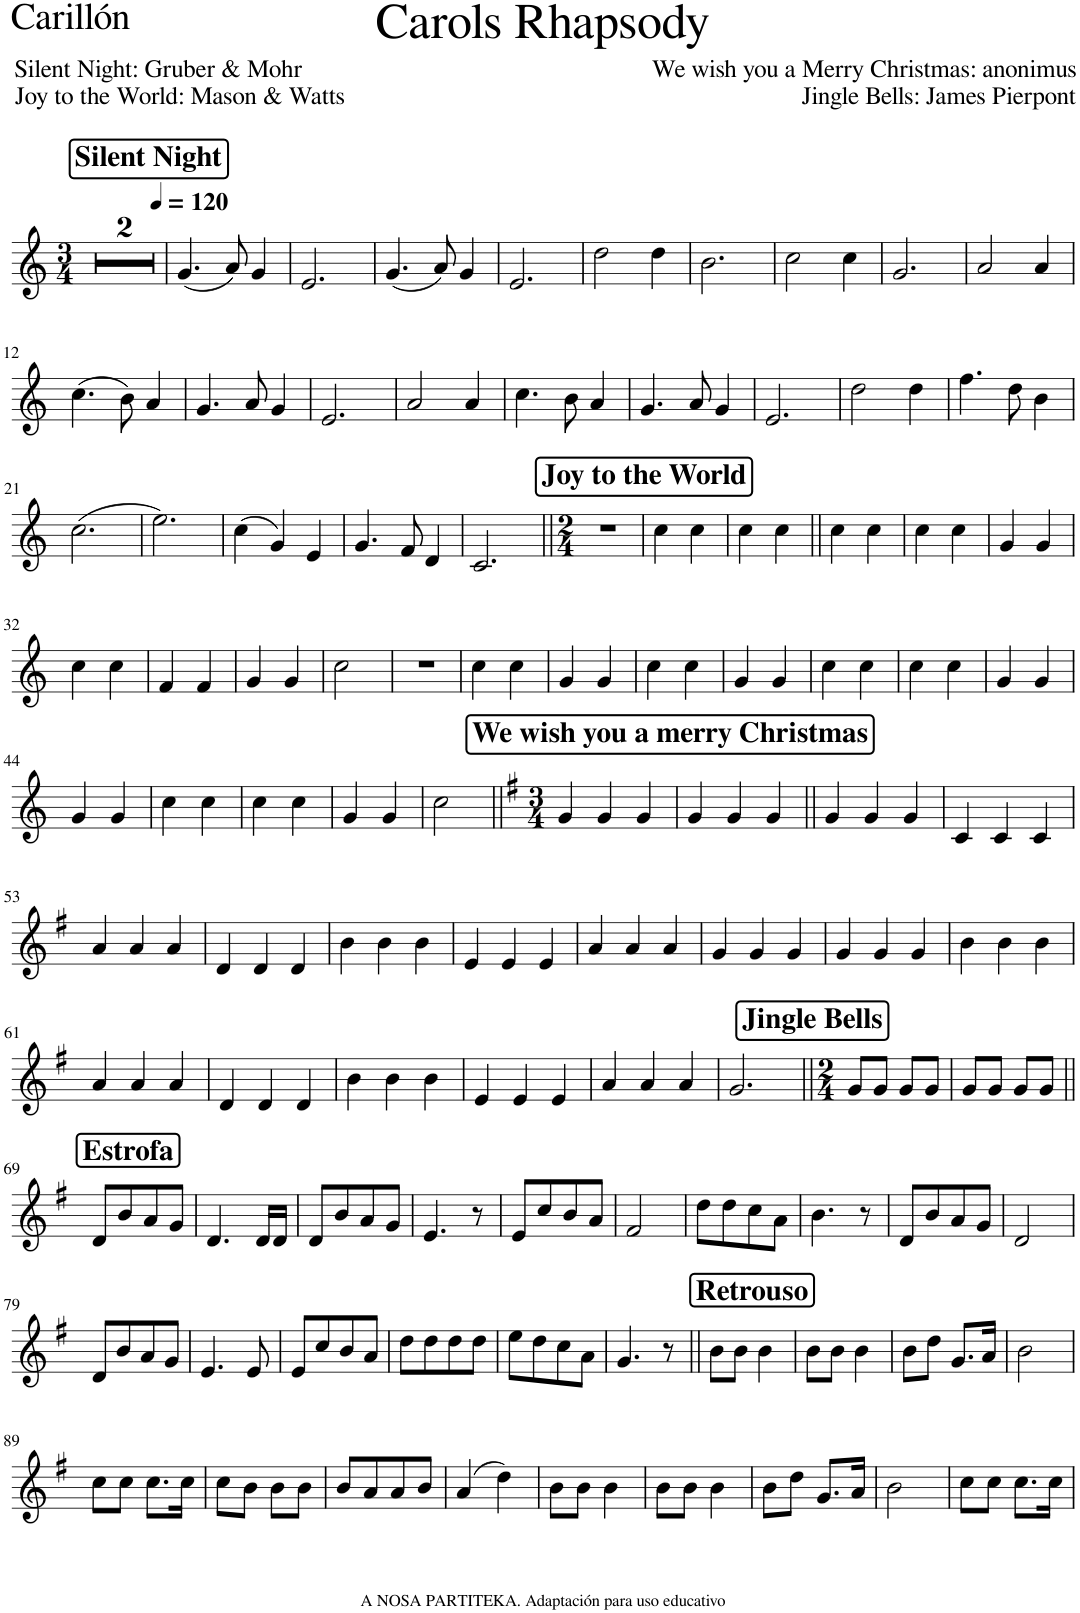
**kern
*part1
*staff1
*I"Carillón
*I'Ca.
*clefG2
*Trd-14c-24
*k[]
*M3/4
*MM120
!!LO:REH:place=s1:a:B:cj:fs=14:t=Silent Night
=1
2.r
=2
2.r
=3
(4.g/
8a/)
4g/
=4
2.e/
=5
(4.g/
8a/)
4g/
=6
2.e/
=7
2dd\
4dd\
=8
2.b\
=9
2cc\
4cc\
=10
2.g/
=11
2a/
4a/
!!LO:LB:g=z
=12
(4.cc\
8b\)
4a/
=13
4.g/
8a/
4g/
=14
2.e/
=15
2a/
4a/
=16
4.cc\
8b\
4a/
=17
4.g/
8a/
4g/
=18
2.e/
=19
2dd\
4dd\
=20
4.ff\
8dd\
4b\
!!LO:LB:g=z
=21
(2.cc\
=22
2.ee\)
=23
(4cc\
4g/)
4e/
=24
4.g/
8f/
4d/
=25
2.c/
=26||
*M2/4
2r
!!LO:REH:place=s1:a:B:cj:fs=14:t=Joy to the World
=27
4cc\
4cc\
=28
4cc\
4cc\
=29||
4cc\
4cc\
=30
4cc\
4cc\
=31
4g/
4g/
!!LO:LB:g=z
=32
4cc\
4cc\
=33
4f/
4f/
=34
4g/
4g/
=35
2cc\
=36
2r
=37
4cc\
4cc\
=38
4g/
4g/
=39
4cc\
4cc\
=40
4g/
4g/
=41
4cc\
4cc\
=42
4cc\
4cc\
=43
4g/
4g/
!!LO:LB:g=z
=44
4g/
4g/
=45
4cc\
4cc\
=46
4cc\
4cc\
=47
4g/
4g/
=48
2cc\
!!LO:REH:place=s1:a:B:cj:fs=14:t=We wish you a merry Christmas
=49||
*k[f#]
*M3/4
4g/
4g/
4g/
=50
4g/
4g/
4g/
=51||
4g/
4g/
4g/
=52
4c/
4c/
4c/
!!LO:LB:g=z
=53
4a/
4a/
4a/
=54
4d/
4d/
4d/
=55
4b\
4b\
4b\
=56
4e/
4e/
4e/
=57
4a/
4a/
4a/
=58
4g/
4g/
4g/
=59
4g/
4g/
4g/
=60
4b\
4b\
4b\
!!LO:LB:g=z
=61
4a/
4a/
4a/
=62
4d/
4d/
4d/
=63
4b\
4b\
4b\
=64
4e/
4e/
4e/
=65
4a/
4a/
4a/
=66
2.g/
!!LO:REH:place=s1:a:B:cj:fs=14:t=Jingle Bells
=67||
*M2/4
8g/L
8g/J
8g/L
8g/J
=68
8g/L
8g/J
8g/L
8g/J
!!LO:LB:g=z
!!LO:REH:place=s1:a:B:cj:fs=14:t=Estrofa
=69||
8d/L
8b/
8a/
8g/J
=70
4.d/
16d/LL
16d/JJ
=71
8d/L
8b/
8a/
8g/J
=72
4.e/
8r
=73
8e/L
8cc/
8b/
8a/J
=74
2f#/
=75
8dd\L
8dd\
8cc\
8a\J
=76
4.b\
8r
=77
8d/L
8b/
8a/
8g/J
=78
2d/
!!LO:LB:g=z
=79
8d/L
8b/
8a/
8g/J
=80
4.e/
8e/
=81
8e/L
8cc/
8b/
8a/J
=82
8dd\L
8dd\
8dd\
8dd\J
=83
8ee\L
8dd\
8cc\
8a\J
=84
4.g/
8r
!!LO:REH:place=s1:a:B:cj:fs=14:t=Retrouso
=85||
8b\L
8b\J
4b\
=86
8b\L
8b\J
4b\
=87
8b\L
8dd\J
8.g/L
16a/Jk
=88
2b\
!!LO:LB:g=z
=89
8cc\L
8cc\J
8.cc\L
16cc\Jk
=90
8cc\L
8b\J
8b\L
8b\J
=91
8b/L
8a/
8a/
8b/J
=92
(4a/
4dd\)
=93
8b\L
8b\J
4b\
=94
8b\L
8b\J
4b\
=95
8b\L
8dd\J
8.g/L
16a/Jk
=96
2b\
=
*-
